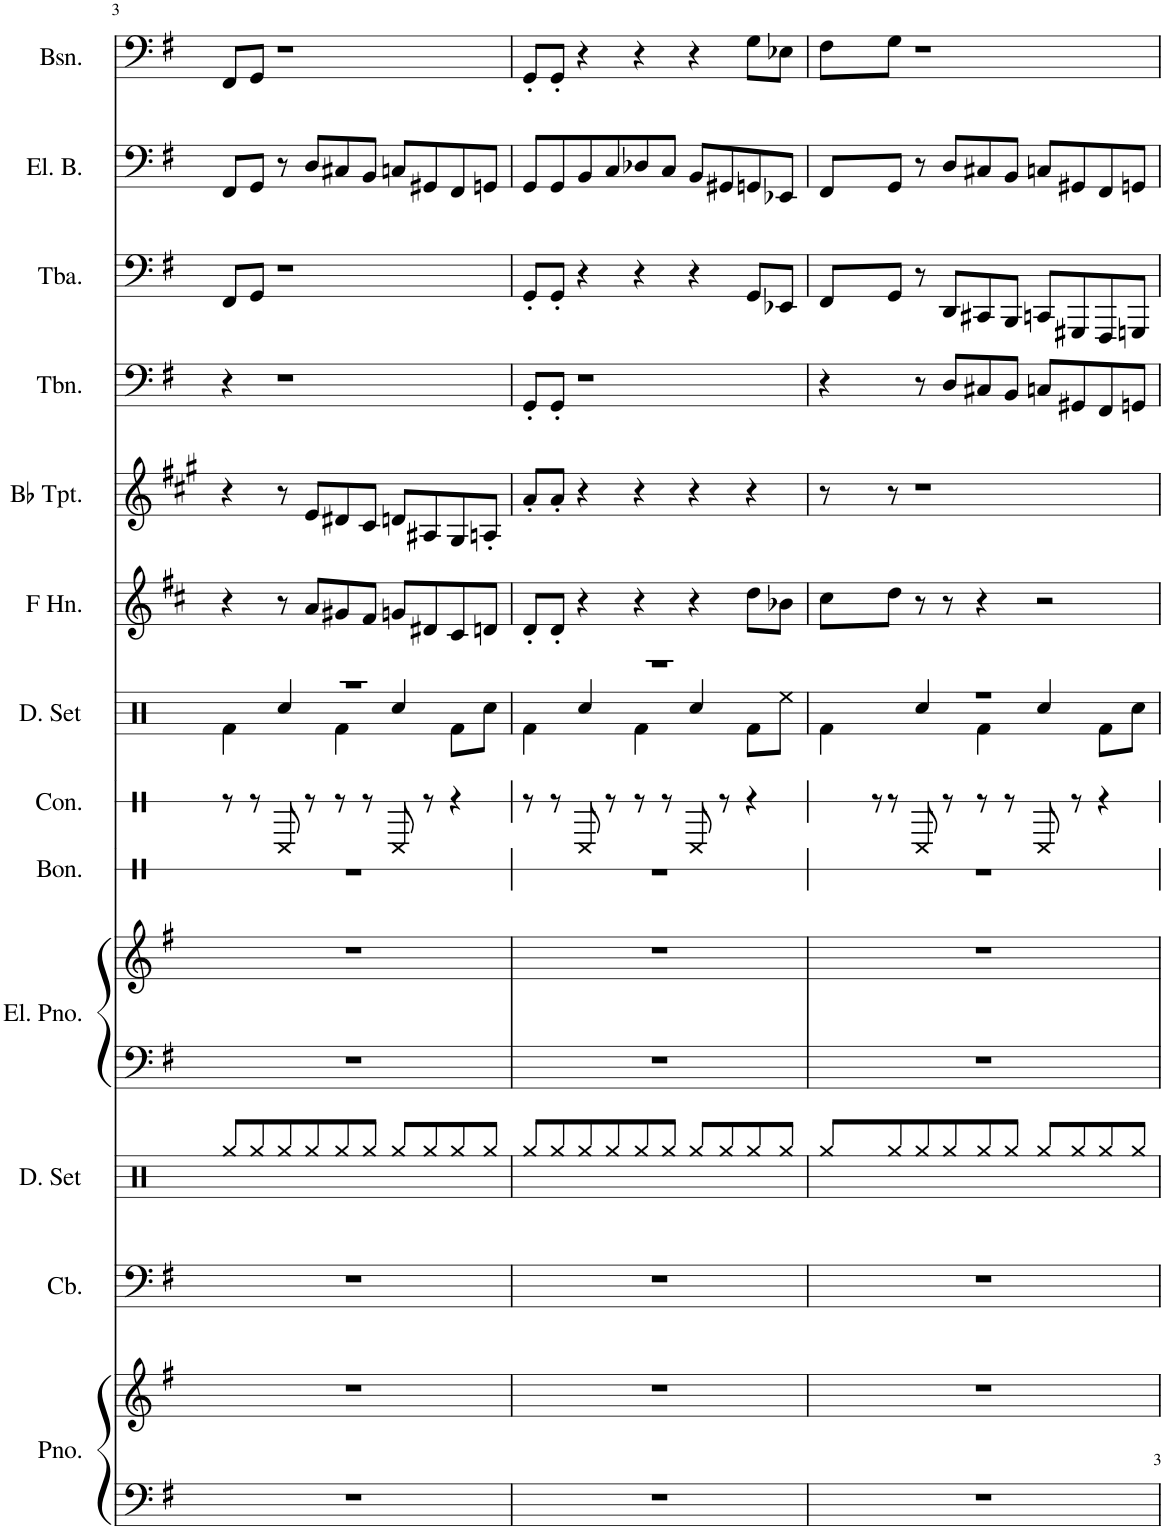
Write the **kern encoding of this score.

**kern	**kern	**kern	**kern	**kern	**kern	**kern	**kern	**kern	**kern	**kern	**kern	**kern	**kern	**kern
*part13	*part13	*part12	*part11	*part10	*part10	*part9	*part8	*part7	*part6	*part5	*part4	*part3	*part2	*part1
*staff15	*staff14	*staff13	*staff12	*staff11	*staff10	*staff9	*staff8	*staff7	*staff6	*staff5	*staff4	*staff3	*staff2	*staff1
*I"Piano	*	*I"Contrabass	*I"Drumset	*I"Electric Piano	*	*I"Bongos	*I"Congas	*I"Drumset	*I"Horn in F	*I"Bb Trumpet	*I"Trombone	*I"Tuba	*I"Electric Bass	*I"Bassoon
*I'Pno.	*	*I'Cb.	*I'D. Set	*I'El. Pno.	*	*I'Bon.	*I'Con.	*I'D. Set	*	*I'Bb Tpt.	*I'Tbn.	*I'Tba.	*I'El. B.	*I'Bsn.
!!LO:PB:g=z
*clefF4	*clefG2	*clefF4	*clefX	*clefF4	*clefG2	*clefX	*clefX	*clefX	*clefG2	*clefG2	*clefF4	*clefF4	*clefF4	*clefF4
*	*	*Trd7c12	*	*	*	*	*	*	*Trd4c7	*Trd1c2	*	*	*Trd7c12	*
*k[f#]	*k[f#]	*k[f#]	*k[]	*k[f#]	*k[f#]	*k[]	*k[]	*k[]	*k[f#c#]	*k[f#c#g#]	*k[f#]	*k[f#]	*k[f#]	*k[f#]
*M5/4	*M5/4	*M5/4	*M5/4	*M5/4	*M5/4	*M5/4	*M5/4	*M5/4	*M5/4	*M5/4	*M5/4	*M5/4	*M5/4	*M5/4
=3	=3	=3	=3	=3	=3	=3	=3	=3	=3	=3	=3	=3	=3	=3
*	*	*	*	*	*	*	*	*^	*	*	*	*	*	*
4%5r	4%5r	4%5r	8Rgg/L	4%5r	4%5r	4%5r	8r	4%5r	4Rf\	4r	4r	4r	8FF#/L	8FF#/L	8FF#/L
.	.	.	8Rgg/	.	.	.	8r	.	.	.	.	.	8GG/J	8GG/J	8GG/J
.	.	.	8Rgg/	.	.	.	8d/	.	4Rcc/	8r	8r	1r	1r	8r	1r
.	.	.	8Rgg/	.	.	.	8r	.	.	8a/L	8e/L	.	.	8D/L	.
.	.	.	8Rgg/	.	.	.	8r	.	4Rf\	8g#X/	8d#X/	.	.	8C#X/	.
.	.	.	8Rgg/J	.	.	.	8r	.	.	8f#/J	8c#/J	.	.	8BB/J	.
.	.	.	8Rgg/L	.	.	.	8d/	.	4Rcc/	8gn/L	8dn/L	.	.	8Cn/L	.
.	.	.	8Rgg/	.	.	.	8r	.	.	8d#X/	8A#X/	.	.	8GG#X/	.
.	.	.	8Rgg/	.	.	.	4r	.	8Rf\L	8c#/	8G#/	.	.	8FF#/	.
.	.	.	8Rgg/J	.	.	.	.	.	8Rcc\J	8dn/J	8An'/J	.	.	8GGn/J	.
=4	=4	=4	=4	=4	=4	=4	=4	=4	=4	=4	=4	=4	=4	=4	=4
4%5r	4%5r	4%5r	8Rgg/L	4%5r	4%5r	4%5r	8r	4%5r	4Rf\	8d'/L	8a'/L	8GG'/L	8GG'/L	8GG/L	8GG'/L
.	.	.	8Rgg/	.	.	.	8r	.	.	8d'/J	8a'/J	8GG'/J	8GG'/J	8GG/	8GG'/J
.	.	.	8Rgg/	.	.	.	8d/	.	4Rcc/	4r	4r	1r	4r	8BB/	4r
.	.	.	8Rgg/	.	.	.	8r	.	.	.	.	.	.	8C/	.
.	.	.	8Rgg/	.	.	.	8r	.	4Rf\	4r	4r	.	4r	8D-X/	4r
.	.	.	8Rgg/J	.	.	.	8r	.	.	.	.	.	.	8C/J	.
.	.	.	8Rgg/L	.	.	.	8d/	.	4Rcc/	4r	4r	.	4r	8BB/L	4r
.	.	.	8Rgg/	.	.	.	8r	.	.	.	.	.	.	8GG#X/	.
.	.	.	8Rgg/	.	.	.	4r	.	8Rf\L	8dd\L	4r	.	8GG/L	8GGn/	8G\L
.	.	.	8Rgg/J	.	.	.	.	.	8Ree\J	8b-X\J	.	.	8EE-X/J	8EE-X/J	8E-X\J
=5	=5	=5	=5	=5	=5	=5	=5	=5	=5	=5	=5	=5	=5	=5	=5
4%5r	4%5r	4%5r	8Rgg/L	4%5r	4%5r	4%5r	8r	4%5r	4Rf\	8cc#\L	8r	4r	8FF#/L	8FF#/L	8F#\L
.	.	.	8Rgg/	.	.	.	8r	.	.	8dd\J	8r	.	8GG/J	8GG/J	8G\J
.	.	.	8Rgg/	.	.	.	8d/	.	4Rcc/	8r	1r	8r	8r	8r	1r
.	.	.	8Rgg/	.	.	.	8r	.	.	8r	.	8D/L	8DD/L	8D/L	.
.	.	.	8Rgg/	.	.	.	8r	.	4Rf\	4r	.	8C#X/	8CC#X/	8C#X/	.
.	.	.	8Rgg/J	.	.	.	8r	.	.	.	.	8BB/J	8BBB/J	8BB/J	.
.	.	.	8Rgg/L	.	.	.	8d/	.	4Rcc/	2r	.	8Cn/L	8CCn/L	8Cn/L	.
.	.	.	8Rgg/	.	.	.	8r	.	.	.	.	8GG#X/	8GGG#X/	8GG#X/	.
.	.	.	8Rgg/	.	.	.	4r	.	8Rf\L	.	.	8FF#/	8FFF#/	8FF#/	.
.	.	.	8Rgg/J	.	.	.	.	.	8Rcc\J	.	.	8GGn/J	8GGGn/J	8GGn/J	.
*	*	*	*	*	*	*	*	*v	*v	*	*	*	*	*	*
=	=	=	=	=	=	=	=	=	=	=	=	=	=	=
*-	*-	*-	*-	*-	*-	*-	*-	*-	*-	*-	*-	*-	*-	*-
